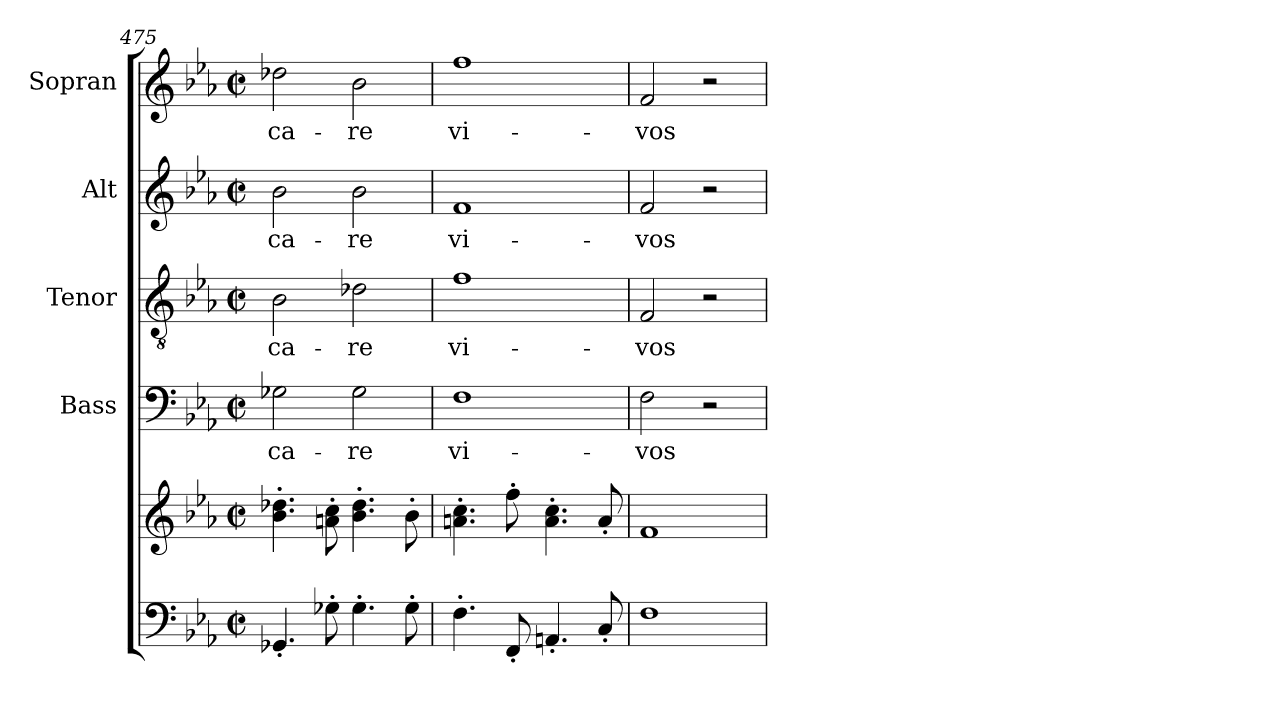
**kern	**kern	**kern	**text	**kern	**text	**kern	**text	**kern	**text
*part5	*part5	*part4	*part4	*part3	*part3	*part2	*part2	*part1	*part1
*staff6	*staff5	*staff4	*staff4	*staff3	*staff3	*staff2	*staff2	*staff1	*staff1
*	*	*I"Bass	*	*I"Tenor	*	*I"Alt	*	*I"Sopran	*
*	*	*I'B.	*	*I'T.	*	*I'A.	*	*I'S.	*
*clefF4	*clefG2	*clefF4	*	*clefGv2	*	*clefG2	*	*clefG2	*
*k[b-e-a-]	*k[b-e-a-]	*k[b-e-a-]	*	*k[b-e-a-]	*	*k[b-e-a-]	*	*k[b-e-a-]	*
*E-:	*E-:	*E-:	*	*E-:	*	*E-:	*	*E-:	*
*M2/2	*M2/2	*M2/2	*	*M2/2	*	*M2/2	*	*M2/2	*
*met(c|)	*met(c|)	*met(c|)	*	*met(c|)	*	*met(c|)	*	*met(c|)	*
=475	=475	=475	=475	=475	=475	=475	=475	=475	=475
!	!	!	!LO:LY:b	!	!LO:LY:b	!	!LO:LY:b	!	!LO:LY:b
4.GG-X'</	4.b-\'> 4.dd-X\'>	2G-X\	-ca-	2B-\	-ca-	2b-\	-ca-	2dd-X\	-ca-
8G-X'>\	8an\'> 8cc\'>	.	.	.	.	.	.	.	.
!	!	!	!LO:LY:b	!	!LO:LY:b	!	!LO:LY:b	!	!LO:LY:b
4.G-'>\	4.b-\'> 4.dd-\'>	2G-\	-re	2d-X\	-re	2b-\	-re	2b-\	-re
8G-'>\	8b-'>\	.	.	.	.	.	.	.	.
!!LO:LB:g=z
=476	=476	=476	=476	=476	=476	=476	=476	=476	=476
!	!	!	!LO:LY:b	!	!LO:LY:b	!	!LO:LY:b	!	!LO:LY:b
4.F'>\	4.an\'> 4.cc\'>	1F	vi-	1f	vi-	1f	vi-	1ff	vi-
8FF'</	8ff'>\	.	.	.	.	.	.	.	.
4.AAn'</	4.a\'> 4.cc\'>	.	.	.	.	.	.	.	.
8C'</	8a'</	.	.	.	.	.	.	.	.
=477	=477	=477	=477	=477	=477	=477	=477	=477	=477
!	!	!	!LO:LY:b	!	!LO:LY:b	!	!LO:LY:b	!	!LO:LY:b
1F	1f	2F\	-vos	2F/	-vos	2f/	-vos	2f/	-vos
.	.	2r	.	2r	.	2r	.	2r	.
=	=	=	=	=	=	=	=	=	=
*-	*-	*-	*-	*-	*-	*-	*-	*-	*-
